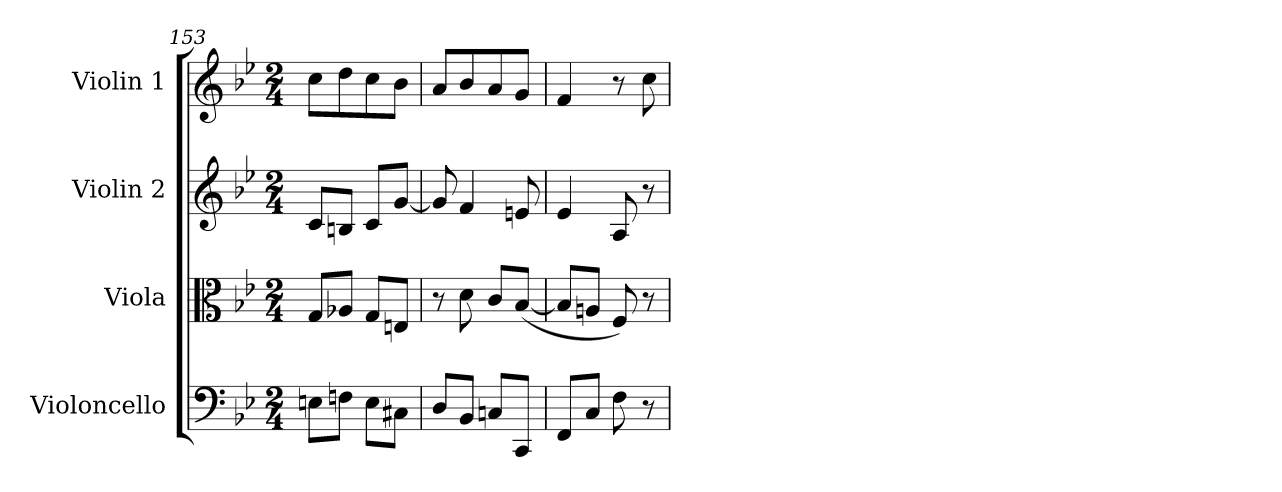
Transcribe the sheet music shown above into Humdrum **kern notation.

**kern	**kern	**kern	**kern
*part4	*part3	*part2	*part1
*staff4	*staff3	*staff2	*staff1
*I"Violoncello	*I"Viola	*I"Violin 2	*I"Violin 1
*I'Vc	*I'Vla	*I'Vln	*I'Vln
*clefF4	*clefC3	*clefG2	*clefG2
*k[b-e-]	*k[b-e-]	*k[b-e-]	*k[b-e-]
*M2/4	*M2/4	*M2/4	*M2/4
=153	=153	=153	=153
8En\L	8G/L	8c/L	8cc\L
8Fn\J	8A-X/J	8Bn/J	8dd\
8E\L	8G/L	8c/L	8cc\
8C#X\J	8En/J	[8g/J	8b-\J
!!LO:LB:g=z
=154	=154	=154	=154
8D/L	8r	8g/]	8a/L
8BB-/J	8d\	4f/	8b-/
8Cn/L	8c/L	.	8a/
8CC/J	([8B-/J	8en/	8g/J
!!LO:LB:g=z
=155	=155	=155	=155
8FF/L	8B-/L]	4e-/	4f/
8C/J	8An/J	.	.
8F\	8F/)	8A/	8r
8r	8r	8r	8cc\
=	=	=	=
*-	*-	*-	*-
